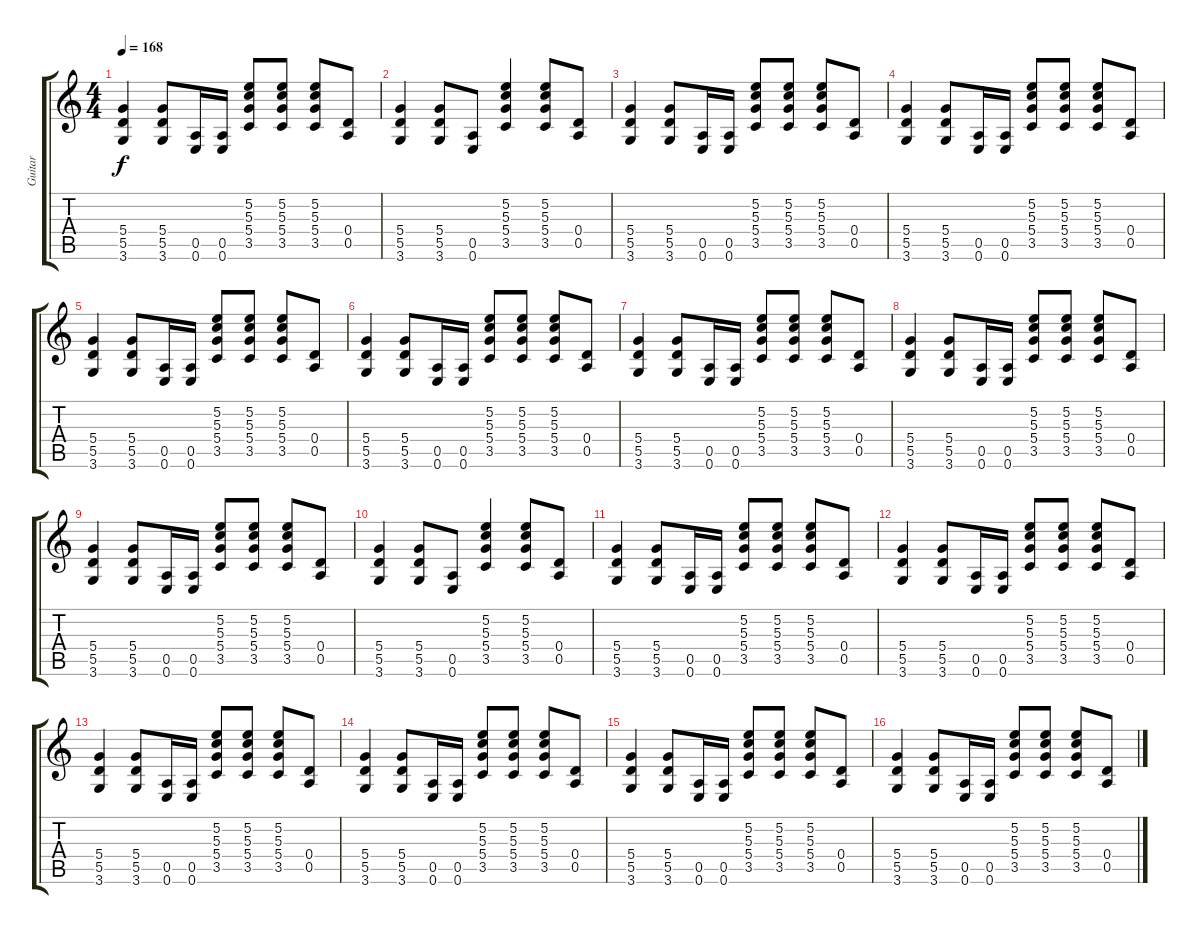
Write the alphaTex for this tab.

\track ("Guitar" "Guitar") {instrument distortionguitar}
\staff {score tabs}
\tuning (E4 B3 G3 D3 A2 E2) {hide}
\ts (4 4)
\tempo 168
\clef g2
\ks c
(5.4 5.5 3.6).4{dy f} (5.4 5.5 3.6).8 (0.5 0.6).16 (0.5 0.6).16 (5.2 5.3 5.4 3.5).8 (5.2 5.3 5.4 3.5).8 (5.2 5.3 5.4 3.5).8 (0.4 0.5).8 |
(5.4 5.5 3.6).4 (5.4 5.5 3.6).8 (0.5 0.6).8 (5.2 5.3 5.4 3.5).4 (5.2 5.3 5.4 3.5).8 (0.4 0.5).8 |
(5.4 5.5 3.6).4 (5.4 5.5 3.6).8 (0.5 0.6).16 (0.5 0.6).16 (5.2 5.3 5.4 3.5).8 (5.2 5.3 5.4 3.5).8 (5.2 5.3 5.4 3.5).8 (0.4 0.5).8 |
(5.4 5.5 3.6).4 (5.4 5.5 3.6).8 (0.5 0.6).16 (0.5 0.6).16 (5.2 5.3 5.4 3.5).8 (5.2 5.3 5.4 3.5).8 (5.2 5.3 5.4 3.5).8 (0.4 0.5).8 |
(5.4 5.5 3.6).4 (5.4 5.5 3.6).8 (0.5 0.6).16 (0.5 0.6).16 (5.2 5.3 5.4 3.5).8 (5.2 5.3 5.4 3.5).8 (5.2 5.3 5.4 3.5).8 (0.4 0.5).8 |
(5.4 5.5 3.6).4 (5.4 5.5 3.6).8 (0.5 0.6).16 (0.5 0.6).16 (5.2 5.3 5.4 3.5).8 (5.2 5.3 5.4 3.5).8 (5.2 5.3 5.4 3.5).8 (0.4 0.5).8 |
(5.4 5.5 3.6).4 (5.4 5.5 3.6).8 (0.5 0.6).16 (0.5 0.6).16 (5.2 5.3 5.4 3.5).8 (5.2 5.3 5.4 3.5).8 (5.2 5.3 5.4 3.5).8 (0.4 0.5).8 |
(5.4 5.5 3.6).4 (5.4 5.5 3.6).8 (0.5 0.6).16 (0.5 0.6).16 (5.2 5.3 5.4 3.5).8 (5.2 5.3 5.4 3.5).8 (5.2 5.3 5.4 3.5).8 (0.4 0.5).8 |
(5.4 5.5 3.6).4 (5.4 5.5 3.6).8 (0.5 0.6).16 (0.5 0.6).16 (5.2 5.3 5.4 3.5).8 (5.2 5.3 5.4 3.5).8 (5.2 5.3 5.4 3.5).8 (0.4 0.5).8 |
(5.4 5.5 3.6).4 (5.4 5.5 3.6).8 (0.5 0.6).8 (5.2 5.3 5.4 3.5).4 (5.2 5.3 5.4 3.5).8 (0.4 0.5).8 |
(5.4 5.5 3.6).4 (5.4 5.5 3.6).8 (0.5 0.6).16 (0.5 0.6).16 (5.2 5.3 5.4 3.5).8 (5.2 5.3 5.4 3.5).8 (5.2 5.3 5.4 3.5).8 (0.4 0.5).8 |
(5.4 5.5 3.6).4 (5.4 5.5 3.6).8 (0.5 0.6).16 (0.5 0.6).16 (5.2 5.3 5.4 3.5).8 (5.2 5.3 5.4 3.5).8 (5.2 5.3 5.4 3.5).8 (0.4 0.5).8 |
(5.4 5.5 3.6).4 (5.4 5.5 3.6).8 (0.5 0.6).16 (0.5 0.6).16 (5.2 5.3 5.4 3.5).8 (5.2 5.3 5.4 3.5).8 (5.2 5.3 5.4 3.5).8 (0.4 0.5).8 |
(5.4 5.5 3.6).4 (5.4 5.5 3.6).8 (0.5 0.6).16 (0.5 0.6).16 (5.2 5.3 5.4 3.5).8 (5.2 5.3 5.4 3.5).8 (5.2 5.3 5.4 3.5).8 (0.4 0.5).8 |
(5.4 5.5 3.6).4 (5.4 5.5 3.6).8 (0.5 0.6).16 (0.5 0.6).16 (5.2 5.3 5.4 3.5).8 (5.2 5.3 5.4 3.5).8 (5.2 5.3 5.4 3.5).8 (0.4 0.5).8 |
(5.4 5.5 3.6).4 (5.4 5.5 3.6).8 (0.5 0.6).16 (0.5 0.6).16 (5.2 5.3 5.4 3.5).8 (5.2 5.3 5.4 3.5).8 (5.2 5.3 5.4 3.5).8 (0.4 0.5).8
